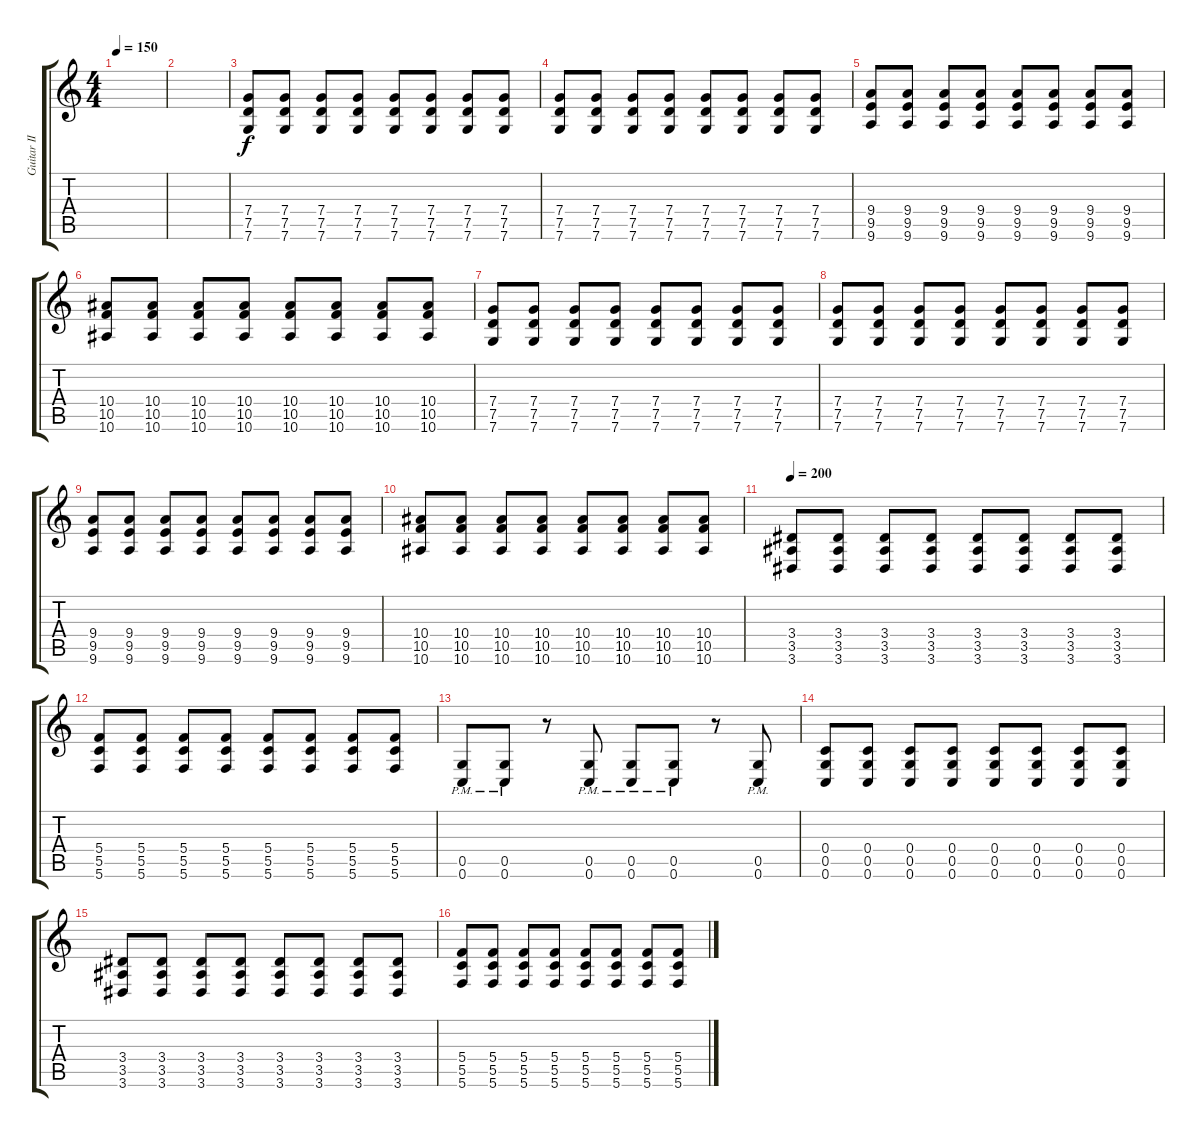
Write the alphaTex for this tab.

\track ("Guitar II" "Guitar II") {instrument distortionguitar}
\staff {score tabs}
\tuning (D4 A3 F3 C3 G2 C2) {hide}
\ts (4 4)
\tempo 150
\clef g2
\ks c
|
|
(7.4 7.5 7.6).8 (7.4 7.5 7.6).8 (7.4 7.5 7.6).8 (7.4 7.5 7.6).8 (7.4 7.5 7.6).8 (7.4 7.5 7.6).8 (7.4 7.5 7.6).8 (7.4 7.5 7.6).8 |
(7.4 7.5 7.6).8 (7.4 7.5 7.6).8 (7.4 7.5 7.6).8 (7.4 7.5 7.6).8 (7.4 7.5 7.6).8 (7.4 7.5 7.6).8 (7.4 7.5 7.6).8 (7.4 7.5 7.6).8 |
(9.4 9.5 9.6).8 (9.4 9.5 9.6).8 (9.4 9.5 9.6).8 (9.4 9.5 9.6).8 (9.4 9.5 9.6).8 (9.4 9.5 9.6).8 (9.4 9.5 9.6).8 (9.4 9.5 9.6).8 |
(10.4 10.5 10.6).8 (10.4 10.5 10.6).8 (10.4 10.5 10.6).8 (10.4 10.5 10.6).8 (10.4 10.5 10.6).8 (10.4 10.5 10.6).8 (10.4 10.5 10.6).8 (10.4 10.5 10.6).8 |
(7.4 7.5 7.6).8 (7.4 7.5 7.6).8 (7.4 7.5 7.6).8 (7.4 7.5 7.6).8 (7.4 7.5 7.6).8 (7.4 7.5 7.6).8 (7.4 7.5 7.6).8 (7.4 7.5 7.6).8 |
(7.4 7.5 7.6).8 (7.4 7.5 7.6).8 (7.4 7.5 7.6).8 (7.4 7.5 7.6).8 (7.4 7.5 7.6).8 (7.4 7.5 7.6).8 (7.4 7.5 7.6).8 (7.4 7.5 7.6).8 |
(9.4 9.5 9.6).8 (9.4 9.5 9.6).8 (9.4 9.5 9.6).8 (9.4 9.5 9.6).8 (9.4 9.5 9.6).8 (9.4 9.5 9.6).8 (9.4 9.5 9.6).8 (9.4 9.5 9.6).8 |
(10.4 10.5 10.6).8 (10.4 10.5 10.6).8 (10.4 10.5 10.6).8 (10.4 10.5 10.6).8 (10.4 10.5 10.6).8 (10.4 10.5 10.6).8 (10.4 10.5 10.6).8 (10.4 10.5 10.6).8 |
\tempo 200
(3.4 3.5 3.6).8 (3.4 3.5 3.6).8 (3.4 3.5 3.6).8 (3.4 3.5 3.6).8 (3.4 3.5 3.6).8 (3.4 3.5 3.6).8 (3.4 3.5 3.6).8 (3.4 3.5 3.6).8 |
(5.4 5.5 5.6).8 (5.4 5.5 5.6).8 (5.4 5.5 5.6).8 (5.4 5.5 5.6).8 (5.4 5.5 5.6).8 (5.4 5.5 5.6).8 (5.4 5.5 5.6).8 (5.4 5.5 5.6).8 |
(0.5{pm} 0.6{pm}).8 (0.5{pm} 0.6{pm}).8 r.8 (0.5{pm} 0.6{pm}).8 (0.5{pm} 0.6{pm}).8 (0.5{pm} 0.6{pm}).8 r.8 (0.5{pm} 0.6{pm}).8 |
(0.4 0.5 0.6).8 (0.4 0.5 0.6).8 (0.4 0.5 0.6).8 (0.4 0.5 0.6).8 (0.4 0.5 0.6).8 (0.4 0.5 0.6).8 (0.4 0.5 0.6).8 (0.4 0.5 0.6).8 |
(3.4 3.5 3.6).8 (3.4 3.5 3.6).8 (3.4 3.5 3.6).8 (3.4 3.5 3.6).8 (3.4 3.5 3.6).8 (3.4 3.5 3.6).8 (3.4 3.5 3.6).8 (3.4 3.5 3.6).8 |
(5.4 5.5 5.6).8 (5.4 5.5 5.6).8 (5.4 5.5 5.6).8 (5.4 5.5 5.6).8 (5.4 5.5 5.6).8 (5.4 5.5 5.6).8 (5.4 5.5 5.6).8 (5.4 5.5 5.6).8
